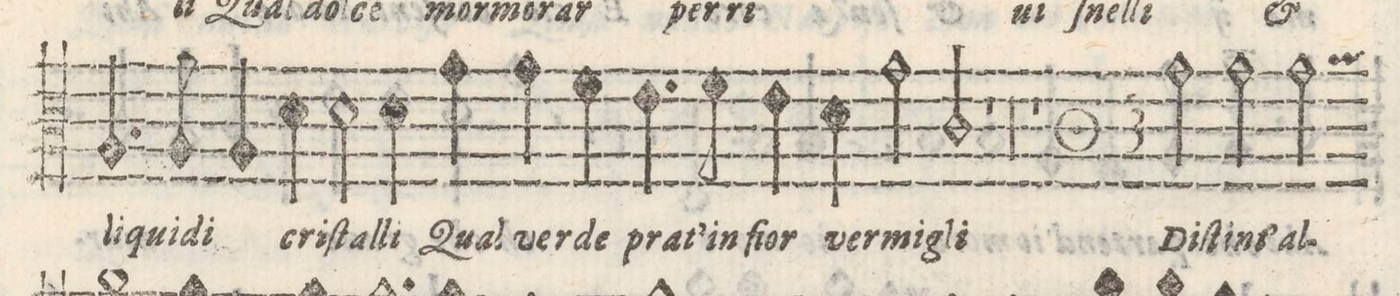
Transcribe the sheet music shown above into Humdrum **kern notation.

**kern	**text
*I"SESTO	*
*clefC3	*
*k[]	*
*met(C)	*
*M4/4	*
4.A/	li-
8A/	-qui-
=20-	=20-
4A/	-di
4d\	cri-
2d\	ſtal-
=21-	=21-
4d\	-li
4g\	Qual
4g\	ver-
4f\	de
=22-	=22-
4.e\	prat'
8f\	in
4e\	fior
4d\	ver-
=23-	=23-
2g\	-mi-
2c/	-gli
=24-	=24-
1r	.
=25-	=25-
1r	.
=26-	=26-
1r	.
=27-	=27-
1r	.
=28-	=28-
1r	.
=29-	=29-
1r	.
=30-	=30-
*M3/2	*
*met(O3) 	*
2g\	Diſ-
2g\	-tin-
2g\	-t'a-
=31-	=31-
*-	*-
